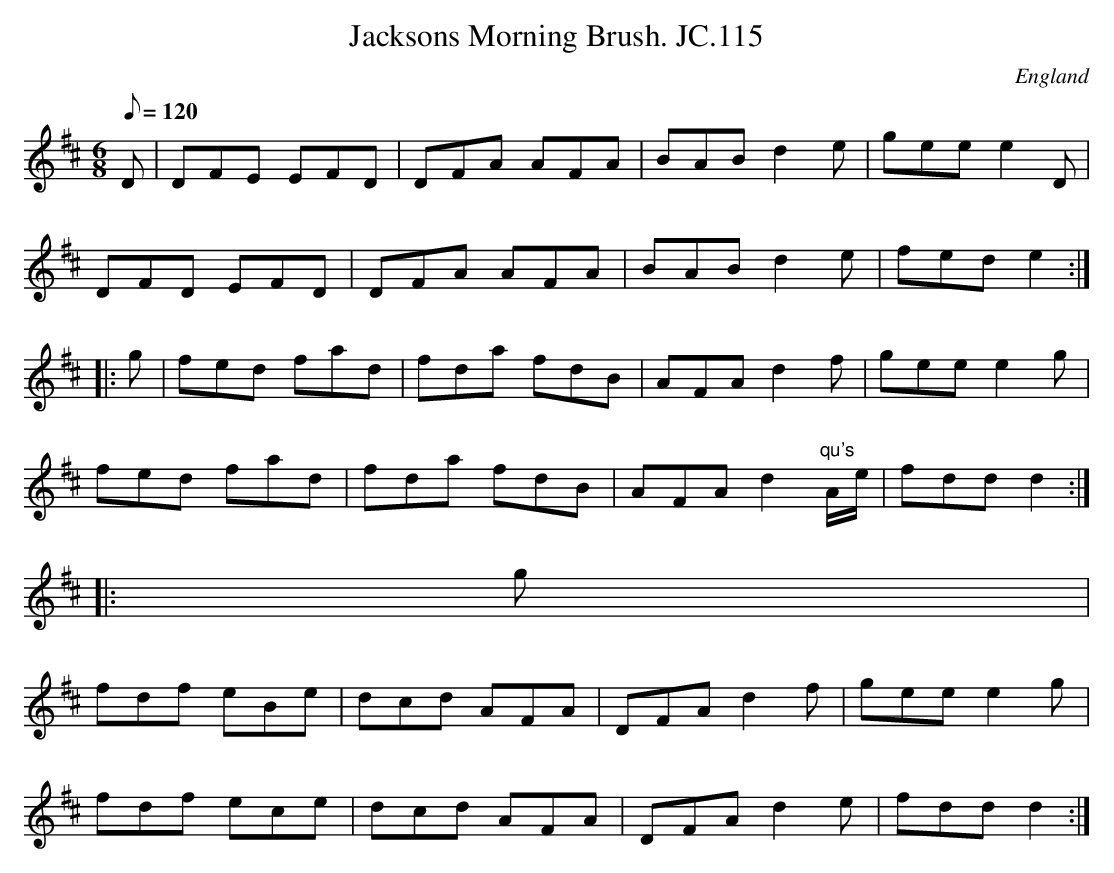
X:1
T:Jacksons Morning Brush. JC.115
M:6/8
L:1/8
Q:120
O:England
K:D
D|DFE EFD|DFA AFA|BABd2e|geee2D|!
DFD EFD|DFA AFA|BABd2e|fede2:|!
|:g|fed fad|fda fdB|AFAd2f|geee2g|!
fed fad|fda fdB|AFAd2"qu's"A/e/|fddd2:|!
|:g|!fdf eBe|dcd AFA|DFAd2f|geee2g|!
fdf ece|dcd AFA|DFAd2e|fddd2:|]
